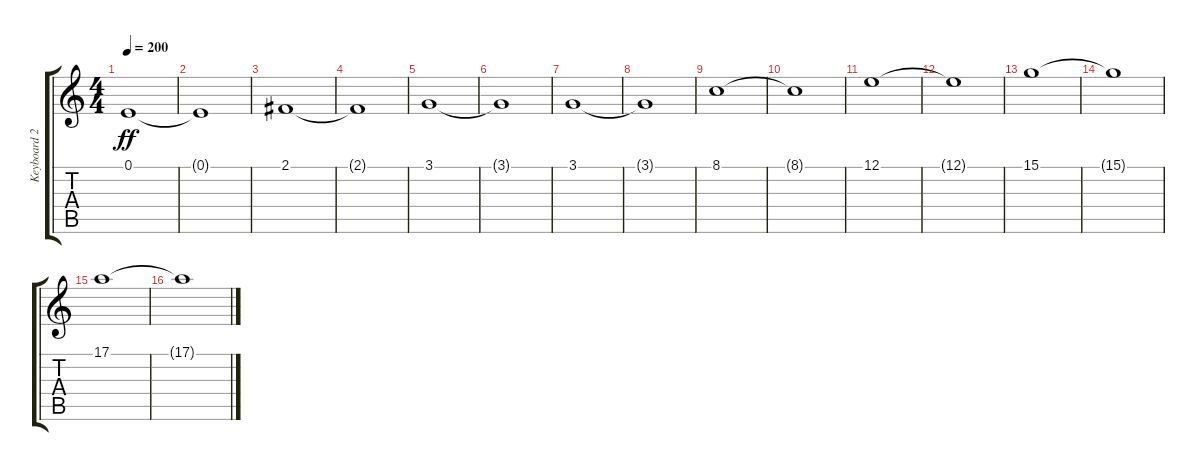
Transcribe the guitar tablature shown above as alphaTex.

\track ("Keyboard 2" "Keyboard 2") {instrument stringensemble1}
\staff {score tabs}
\tuning (E4 B3 G3 D3 A2 E2) {hide}
\ts (4 4)
\tempo 200
\clef g2
\ks c
0.1.1{dy ff} |
0.1{t}.1 |
2.1.1 |
2.1{t}.1 |
3.1.1 |
3.1{t}.1 |
3.1.1 |
3.1{t}.1 |
8.1.1 |
8.1{t}.1 |
12.1.1 |
12.1{t}.1 |
15.1.1 |
15.1{t}.1 |
17.1.1 |
17.1{t}.1
